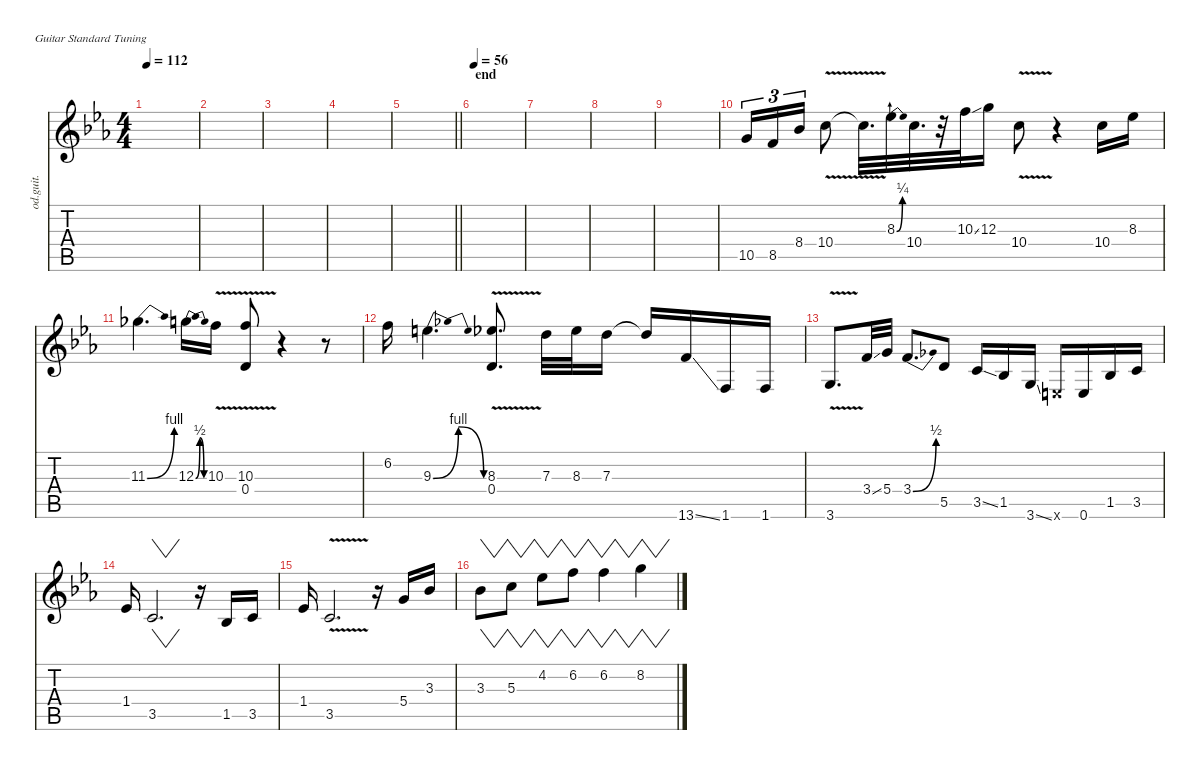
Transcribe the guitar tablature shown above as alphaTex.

\defaultSystemsLayout 4
\hideDynamics
\bracketExtendMode nobrackets
\otherSystemsTrackNameOrientation horizontal
\track ("Lead 1" "od.guit.") {defaultSystemsLayout 4 mute instrument overdrivenguitar}
\staff {score tabs}
\tuning (E4 B3 G3 D3 A2 E2)
\ts (4 4)
\tempo 112
\clef g2
\ks cminor
|
|
|
|
\barLineRight lightlight
|
\section ("" "end")
\tempo 56
|
|
|
|
\ks eb
10.5{acc forcenatural}.16{tu (3 2) beam Up} 8.5{acc forcenatural}.16{tu (3 2) beam Up} 8.4{acc b}.16{tu (3 2) beam Up} 10.4{v acc forcenatural}.8{beam Down} 10.4{v t acc forcenatural}.32{d beam Down} 8.3{be (bend 0 0 30 1) acc b}.32{beam Down} 10.4{acc forcenatural}.32{d beam Down} r.32{beam Down} 10.3{ss acc forcenatural}.32{beam Down} 12.3{acc forcenatural}.16{beam Down} 10.4{v acc forcenatural}.8{beam Down} r.4{beam Down} 10.4{acc forcenatural}.16{beam Down} 8.3{acc b}.16{beam Down} |
11.3{be (bend 0 0 30 4) acc b}.4{d beam Down} 12.3{be (bendrelease 0 0 15 2 30 2 45 0) acc forcenatural}.16{beam Down} 10.3{v acc forcenatural}.16{beam Down} (10.3{v acc forcenatural} 0.4{v acc forcenatural}).8{beam Up} r.4{beam Up} r.8{beam Up} |
6.2{acc forcenatural}.16{beam Down} 9.3{be (bendrelease 0 0 15 4 30 4 45 0) acc forcenatural}.4{d beam Down} (8.3{v acc b} 0.4{v acc forcenatural}).8{d beam Up} 7.3{acc forcenatural}.32{beam Down} 8.3{acc b}.32{beam Down} 7.3{acc forcenatural}.16{beam Down} 7.3{t acc forcenatural}.16{beam Up} 13.6{ss acc forcenatural}.16{beam Up} 1.6{acc forcenatural}.16{beam Up} 1.6{acc forcenatural}.16{beam Up} |
3.6{v acc forcenatural}.8{d beam Up} 3.4{ss acc forcenatural}.32{beam Up} 5.4{acc forcenatural}.32{beam Up} 3.4{be (bend 0 0 30 2) acc forcenatural}.8{d beam Up} 5.5{acc forcenatural}.8{beam Up} 3.5{ss acc forcenatural}.16{beam Up} 1.5{acc b}.16{beam Up} 3.6{ss acc forcenatural}.16{beam Up} 0.6{x acc forcenatural}.16{beam Up} 0.6{acc forcenatural}.16{beam Up} 1.5{acc b}.16{beam Up} 3.5{acc forcenatural}.16{beam Up} |
1.4{acc b}.16{beam Up} 3.5{acc forcenatural}.2{vw d beam Up} r.16{beam Up} 1.5{acc b}.16{beam Up} 3.5{acc forcenatural}.16{beam Up} |
1.4{acc b}.16{beam Up} 3.5{v acc forcenatural}.2{d beam Up} r.16{beam Up} 5.4{acc forcenatural}.16{beam Up} 3.3{acc b}.16{beam Up} |
3.3{acc b}.8{vw beam Down} 5.3{acc forcenatural}.8{vw beam Down} 4.2{acc b}.8{vw beam Down} 6.2{acc forcenatural}.8{vw beam Down} 6.2{acc forcenatural}.4{vw beam Down} 8.2{acc forcenatural}.4{vw beam Down}
